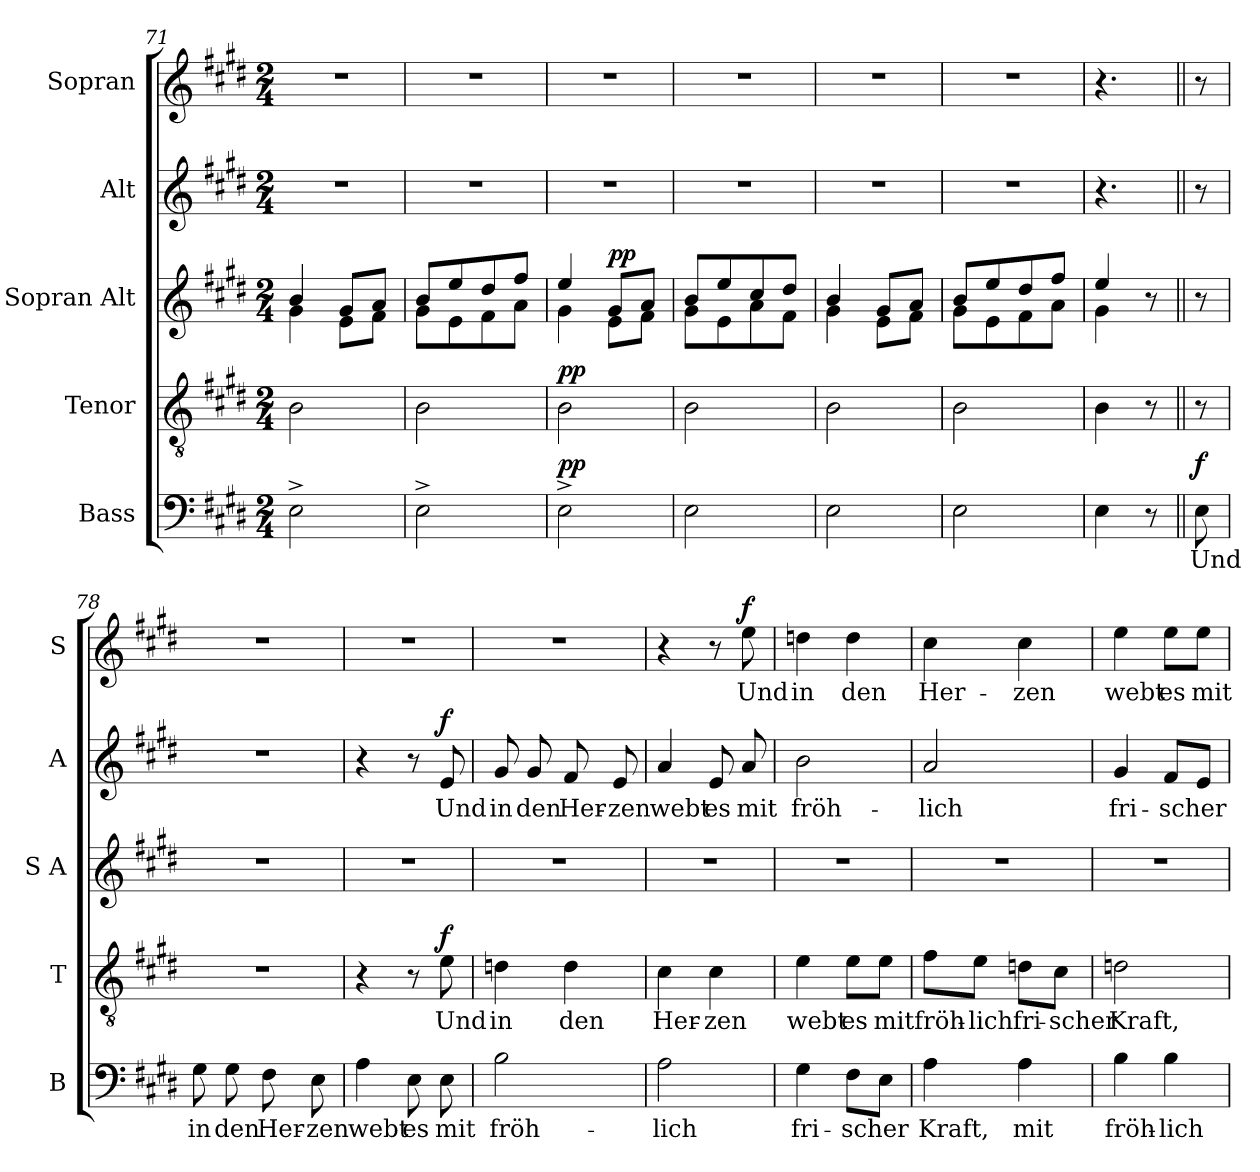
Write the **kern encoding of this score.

**kern	**text	**dynam	**kern	**text	**dynam	**kern	**dynam	**kern	**text	**dynam	**kern	**text	**dynam
*part5	*part5	*part5	*part4	*part4	*part4	*part3	*part3	*part2	*part2	*part2	*part1	*part1	*part1
*staff5	*staff5	*staff5	*staff4	*staff4	*staff4	*staff3	*staff3	*staff2	*staff2	*staff2	*staff1	*staff1	*staff1
*I"Bass	*	*	*I"Tenor	*	*	*I"Sopran Alt	*	*I"Alt	*	*	*I"Sopran	*	*
*I'B	*	*	*I'T	*	*	*I'S A	*	*I'A	*	*	*I'S	*	*
*clefF4	*	*	*clefGv2	*	*	*clefG2	*	*clefG2	*	*	*clefG2	*	*
*k[f#c#g#d#]	*	*	*k[f#c#g#d#]	*	*	*k[f#c#g#d#]	*	*k[f#c#g#d#]	*	*	*k[f#c#g#d#]	*	*
*M2/4	*	*	*M2/4	*	*	*M2/4	*	*M2/4	*	*	*M2/4	*	*
=71	=71	=71	=71	=71	=71	=71	=71	=71	=71	=71	=71	=71	=71
*	*	*	*	*	*	*^	*	*	*	*	*	*	*
2E^\	.	.	2B\	.	.	4b/	4g#\	.	2r	.	.	2r	.	.
.	.	.	.	.	.	8g#/L	8e\L	.	.	.	.	.	.	.
.	.	.	.	.	.	8a/J	8f#\J	.	.	.	.	.	.	.
=72	=72	=72	=72	=72	=72	=72	=72	=72	=72	=72	=72	=72	=72	=72
2E^\	.	.	2B\	.	.	8b/L	8g#\L	.	2r	.	.	2r	.	.
.	.	.	.	.	.	8ee/	8e\	.	.	.	.	.	.	.
.	.	.	.	.	.	8dd#/	8f#\	.	.	.	.	.	.	.
.	.	.	.	.	.	8ff#/J	8a\J	.	.	.	.	.	.	.
=73	=73	=73	=73	=73	=73	=73	=73	=73	=73	=73	=73	=73	=73	=73
!	!	!LO:DY:a	!	!	!LO:DY:a	!	!	!	!	!	!	!	!	!
2E^\	.	pp	2B\	.	pp	4ee/	4g#\	.	2r	.	.	2r	.	.
!	!	!	!	!	!	!	!	!LO:DY:a	!	!	!	!	!	!
.	.	.	.	.	.	8g#/L	8e\L	pp	.	.	.	.	.	.
.	.	.	.	.	.	8a/J	8f#\J	.	.	.	.	.	.	.
=74	=74	=74	=74	=74	=74	=74	=74	=74	=74	=74	=74	=74	=74	=74
2E\	.	.	2B\	.	.	8b/L	8g#\L	.	2r	.	.	2r	.	.
.	.	.	.	.	.	8ee/	8e\	.	.	.	.	.	.	.
.	.	.	.	.	.	8cc#/	8a\	.	.	.	.	.	.	.
.	.	.	.	.	.	8dd#/J	8f#\J	.	.	.	.	.	.	.
=75	=75	=75	=75	=75	=75	=75	=75	=75	=75	=75	=75	=75	=75	=75
2E\	.	.	2B\	.	.	4b/	4g#\	.	2r	.	.	2r	.	.
.	.	.	.	.	.	8g#/L	8e\L	.	.	.	.	.	.	.
.	.	.	.	.	.	8a/J	8f#\J	.	.	.	.	.	.	.
=76	=76	=76	=76	=76	=76	=76	=76	=76	=76	=76	=76	=76	=76	=76
2E\	.	.	2B\	.	.	8b/L	8g#\L	.	2r	.	.	2r	.	.
.	.	.	.	.	.	8ee/	8e\	.	.	.	.	.	.	.
.	.	.	.	.	.	8dd#/	8f#\	.	.	.	.	.	.	.
.	.	.	.	.	.	8ff#/J	8a\J	.	.	.	.	.	.	.
=77	=77	=77	=77	=77	=77	=77	=77	=77	=77	=77	=77	=77	=77	=77
4E\	.	.	4B\	.	.	4ee/	4g#\	.	4.r	.	.	4.r	.	.
8r	.	.	8r	.	.	8r	8ryy	.	.	.	.	.	.	.
!!LO:LB:g=z
=77X5||	=77X5||	=77X5||	=77X5||	=77X5||	=77X5||	=77X5||	=77X5||	=77X5||	=77X5||	=77X5||	=77X5||	=77X5||	=77X5||	=77X5||
!	!LO:LY:b	!LO:DY:a	!	!	!	!	!	!	!	!	!	!	!	!
*	*	*	*	*	*	*v	*v	*	*	*	*	*	*	*
8E\	Und	f	8r	.	.	8r	.	8r	.	.	8r	.	.
=78	=78	=78	=78	=78	=78	=78	=78	=78	=78	=78	=78	=78	=78
!	!LO:LY:b	!	!	!	!	!	!	!	!	!	!	!	!
8G#\	in	.	2r	.	.	2r	.	2r	.	.	2r	.	.
!	!LO:LY:b	!	!	!	!	!	!	!	!	!	!	!	!
8G#\	den	.	.	.	.	.	.	.	.	.	.	.	.
!	!LO:LY:b	!	!	!	!	!	!	!	!	!	!	!	!
8F#\	Her-	.	.	.	.	.	.	.	.	.	.	.	.
!	!LO:LY:b	!	!	!	!	!	!	!	!	!	!	!	!
8E\	-zen	.	.	.	.	.	.	.	.	.	.	.	.
=79	=79	=79	=79	=79	=79	=79	=79	=79	=79	=79	=79	=79	=79
!	!LO:LY:b	!	!	!	!	!	!	!	!	!	!	!	!
4A\	webt	.	4r	.	.	2r	.	4r	.	.	2r	.	.
!	!LO:LY:b	!	!	!	!	!	!	!	!	!	!	!	!
8E\	es	.	8r	.	.	.	.	8r	.	.	.	.	.
!	!LO:LY:b	!	!	!LO:LY:b	!LO:DY:a	!	!	!	!LO:LY:b	!LO:DY:a	!	!	!
8E\	mit	.	8e\	Und	f	.	.	8e/	Und	f	.	.	.
=80	=80	=80	=80	=80	=80	=80	=80	=80	=80	=80	=80	=80	=80
!	!LO:LY:b	!	!	!LO:LY:b	!	!	!	!	!LO:LY:b	!	!	!	!
2B\	fröh-	.	4dn\	in	.	2r	.	8g#/	in	.	2r	.	.
!	!	!	!	!	!	!	!	!	!LO:LY:b	!	!	!	!
.	.	.	.	.	.	.	.	8g#/	den	.	.	.	.
!	!	!	!	!LO:LY:b	!	!	!	!	!LO:LY:b	!	!	!	!
.	.	.	4d\	den	.	.	.	8f#/	Her-	.	.	.	.
!	!	!	!	!	!	!	!	!	!LO:LY:b	!	!	!	!
.	.	.	.	.	.	.	.	8e/	-zen	.	.	.	.
=81	=81	=81	=81	=81	=81	=81	=81	=81	=81	=81	=81	=81	=81
!	!LO:LY:b	!	!	!LO:LY:b	!	!	!	!	!LO:LY:b	!	!	!	!
2A\	-lich	.	4c#\	Her-	.	2r	.	4a/	webt	.	4r	.	.
!	!	!	!	!LO:LY:b	!	!	!	!	!LO:LY:b	!	!	!	!
.	.	.	4c#\	-zen	.	.	.	8e/	es	.	8r	.	.
!	!	!	!	!	!	!	!	!	!LO:LY:b	!	!	!LO:LY:b	!LO:DY:a
.	.	.	.	.	.	.	.	8a/	mit	.	8ee\	Und	f
!!LO:LB:g=z
=82	=82	=82	=82	=82	=82	=82	=82	=82	=82	=82	=82	=82	=82
!	!LO:LY:b	!	!	!LO:LY:b	!	!	!	!	!LO:LY:b	!	!	!LO:LY:b	!
4G#\	fri-	.	4e\	webt	.	2r	.	2b\	fröh-	.	4ddn\	in	.
!	!LO:LY:b	!	!	!LO:LY:b	!	!	!	!	!	!	!	!LO:LY:b	!
8F#\L	-scher	.	8e\L	es	.	.	.	.	.	.	4dd\	den	.
!	!	!	!	!LO:LY:b	!	!	!	!	!	!	!	!	!
8E\J	.	.	8e\J	mit	.	.	.	.	.	.	.	.	.
=83	=83	=83	=83	=83	=83	=83	=83	=83	=83	=83	=83	=83	=83
!	!LO:LY:b	!	!	!LO:LY:b	!	!	!	!	!LO:LY:b	!	!	!LO:LY:b	!
4A\	Kraft,	.	8f#\L	fröh-	.	2r	.	2a/	-lich	.	4cc#\	Her-	.
!	!	!	!	!LO:LY:b	!	!	!	!	!	!	!	!	!
.	.	.	8e\J	-lich	.	.	.	.	.	.	.	.	.
!	!LO:LY:b	!	!	!LO:LY:b	!	!	!	!	!	!	!	!LO:LY:b	!
4A\	mit	.	8dn\L	fri-	.	.	.	.	.	.	4cc#\	-zen	.
!	!	!	!	!LO:LY:b	!	!	!	!	!	!	!	!	!
.	.	.	8c#\J	-scher	.	.	.	.	.	.	.	.	.
=84	=84	=84	=84	=84	=84	=84	=84	=84	=84	=84	=84	=84	=84
!	!LO:LY:b	!	!	!LO:LY:b	!	!	!	!	!LO:LY:b	!	!	!LO:LY:b	!
4B\	fröh-	.	2dn\	Kraft,	.	2r	.	4g#/	fri-	.	4ee\	webt	.
!	!LO:LY:b	!	!	!	!	!	!	!	!LO:LY:b	!	!	!LO:LY:b	!
4B\	-lich	.	.	.	.	.	.	8f#/L	-scher	.	8ee\L	es	.
!	!	!	!	!	!	!	!	!	!	!	!	!LO:LY:b	!
.	.	.	.	.	.	.	.	8e/J	.	.	8ee\J	mit	.
=	=	=	=	=	=	=	=	=	=	=	=	=	=
*-	*-	*-	*-	*-	*-	*-	*-	*-	*-	*-	*-	*-	*-
